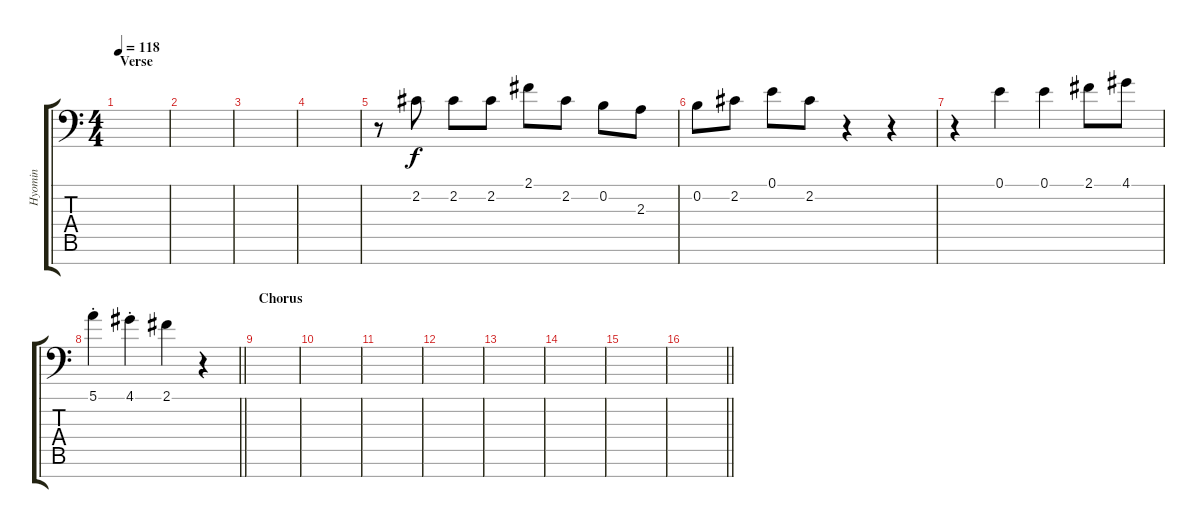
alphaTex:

\track ("Hyomin" "Hyomin") {instrument oboe}
\staff {score tabs}
\tuning (E4 B3 G3 D3 A2 E2 C-1) {hide}
\ts (4 4)
\section ("" "Verse")
\tempo 118
\clef f4
\ks c
|
|
|
|
r.8 2.2.8 2.2.8 2.2.8 2.1.8 2.2.8 0.2.8 2.3.8 |
0.2.8 2.2.8 0.1.8 2.2.8 r.4 r.4 |
r.4 0.1.4 0.1.4 2.1.8 4.1.8 |
\barLineRight lightlight
5.1{st}.4 4.1{st}.4 2.1.4 r.4 |
\section ("" "Chorus")
|
|
|
|
|
|
|
\barLineRight lightlight
